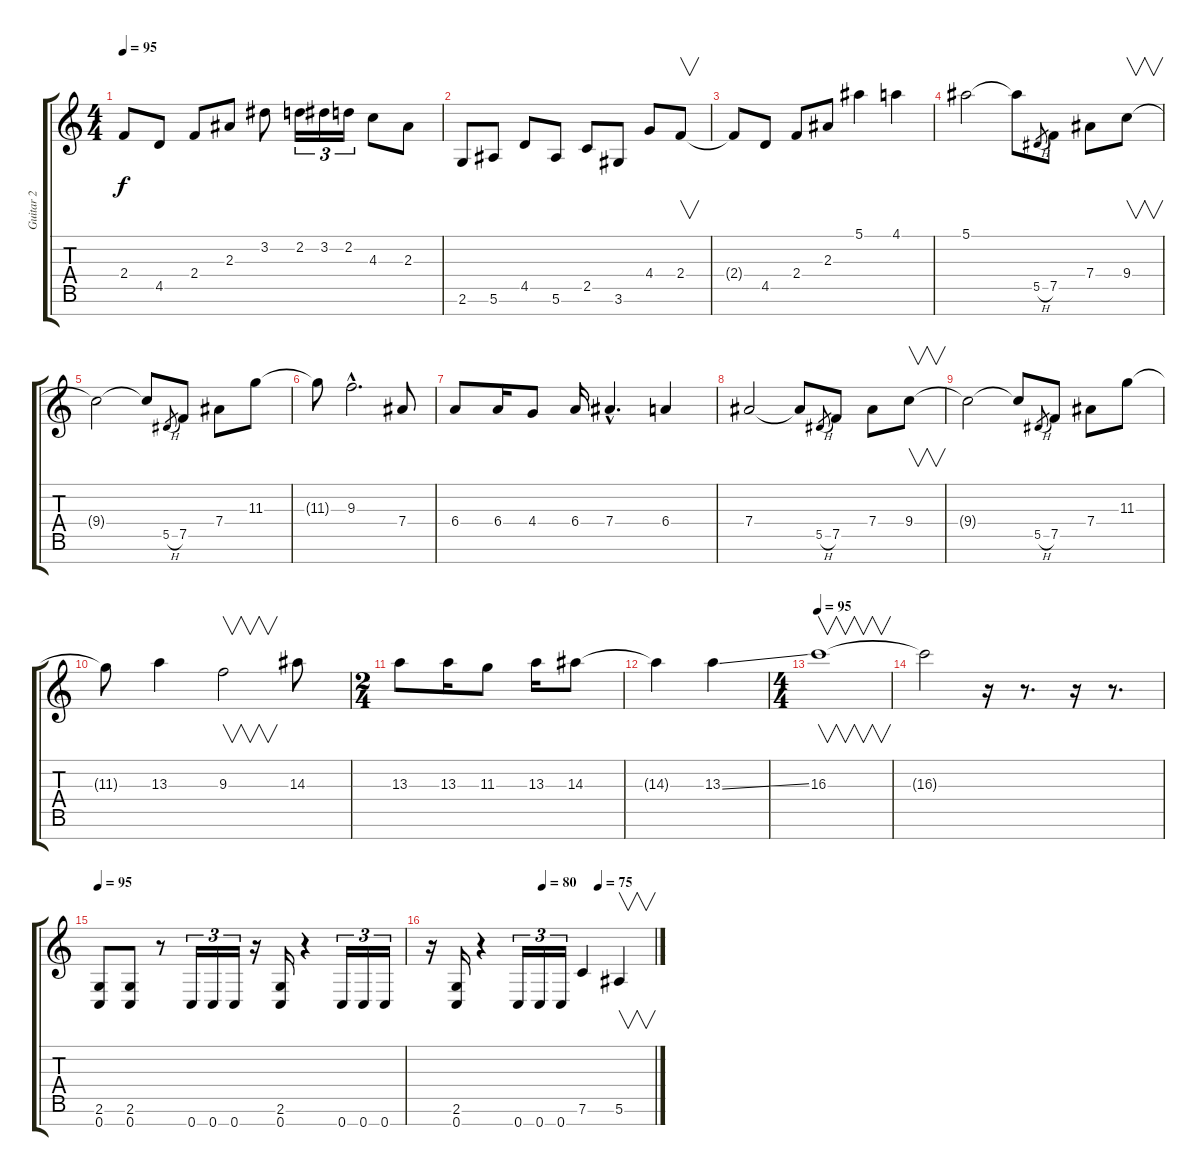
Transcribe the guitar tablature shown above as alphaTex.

\track ("Guitar 2" "Guitar 2") {instrument distortionguitar}
\staff {score tabs}
\tuning (F4 C4 Ab3 Eb3 Bb2 F2 C2) {hide}
\ts (4 4)
\tempo 95
\clef g2
\ks c
2.4{t}.8{dy f} 4.5.8 2.4.8 2.3.8 3.2.8 2.2.16{tu (3 2)} 3.2.16{tu (3 2)} 2.2.16{tu (3 2)} 4.3.8 2.3.8 |
2.6.8{instrument distortionguitar} 5.6.8 4.5.8 5.6.8 2.5.8 3.6.8 4.4.8 2.4.8{v} |
2.4{t}.8 4.5.8 2.4.8 2.3.8 5.1.4 4.1.4 |
5.1.2 5.1{t}.8 5.5{h}.8{gr} 7.5.8 7.4.8 9.4.8{v} |
9.4{t}.2 9.4{t}.8 5.5{h}.8{gr} 7.5.8 7.4.8 11.3.8 |
11.3{t}.8 9.3{hac}.2{d} 7.4.8 |
6.4.8 6.4.16 4.4.8 6.4.16 7.4{hac}.4{d} 6.4.4 |
7.4.2 7.4{t}.8 5.5{h}.8{gr} 7.5.8 7.4.8 9.4.8{v} |
9.4{t}.2 9.4{t}.8 5.5{h}.8{gr} 7.5.8 7.4.8 11.3.8 |
11.3{t}.8 13.3.4 9.3.2{v} 14.3.8 |
\ts (2 4)
13.3.8 13.3.16 11.3.8 13.3.16 14.3.8 |
14.3{t}.4 13.3{ss}.4 |
\ts (4 4)
\tempo 95
16.3.1{v} |
16.3{t}.2 r.16 r.8{d} r.16 r.8{d} |
\tempo 95
(2.6 0.7).8 (2.6 0.7).8 r.8 0.7.16{tu (3 2)} 0.7.16{tu (3 2)} 0.7.16{tu (3 2)} r.16 (2.6 0.7).16 r.4 0.7.16{tu (3 2)} 0.7.16{tu (3 2)} 0.7.16{tu (3 2)} |
\tempo (80 0.5)
\tempo (75 0.75)
r.16 (2.6 0.7).16 r.4 0.7.16{tu (3 2)} 0.7.16{tu (3 2)} 0.7.16{tu (3 2)} 7.6.4 5.6.4{v}
